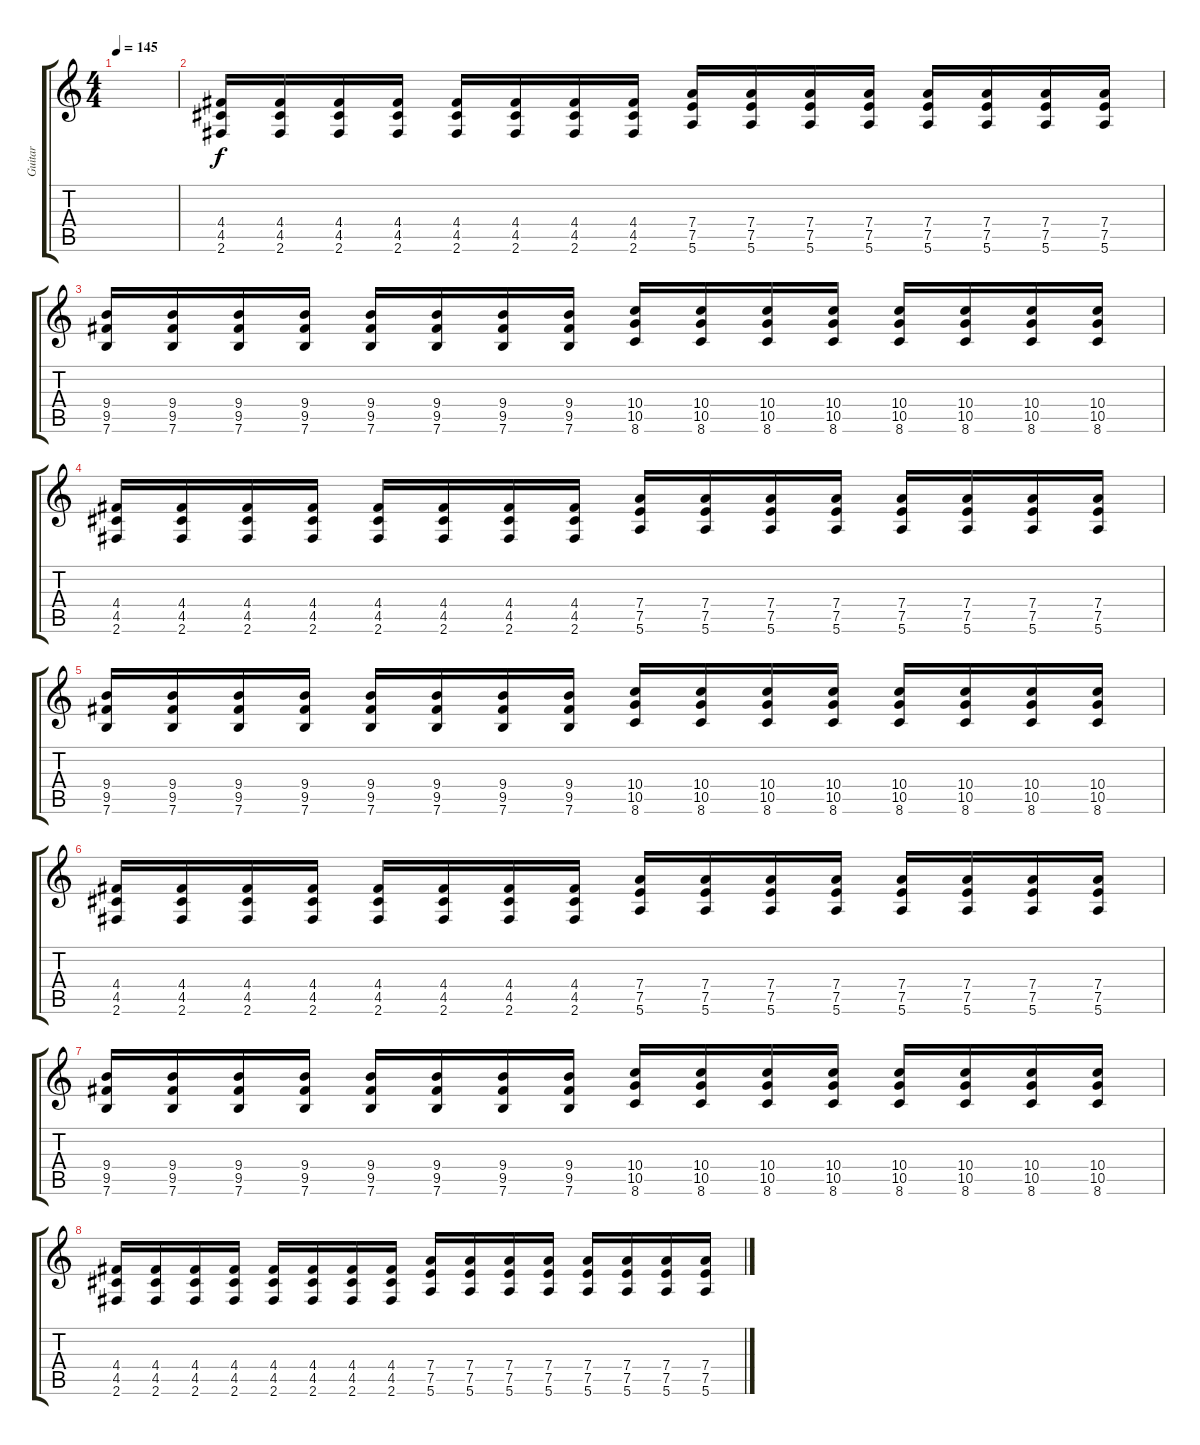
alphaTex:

\track ("Guitar" "Guitar") {instrument overdrivenguitar}
\staff {score tabs}
\tuning (E4 B3 G3 D3 A2 E2) {hide}
\ts (4 4)
\tempo 145
\clef g2
\ks c
|
(4.4 4.5 2.6).16 (4.4 4.5 2.6).16 (4.4 4.5 2.6).16 (4.4 4.5 2.6).16 (4.4 4.5 2.6).16 (4.4 4.5 2.6).16 (4.4 4.5 2.6).16 (4.4 4.5 2.6).16 (7.4 7.5 5.6).16 (7.4 7.5 5.6).16 (7.4 7.5 5.6).16 (7.4 7.5 5.6).16 (7.4 7.5 5.6).16 (7.4 7.5 5.6).16 (7.4 7.5 5.6).16 (7.4 7.5 5.6).16 |
(9.4 9.5 7.6).16 (9.4 9.5 7.6).16 (9.4 9.5 7.6).16 (9.4 9.5 7.6).16 (9.4 9.5 7.6).16 (9.4 9.5 7.6).16 (9.4 9.5 7.6).16 (9.4 9.5 7.6).16 (10.4 10.5 8.6).16 (10.4 10.5 8.6).16 (10.4 10.5 8.6).16 (10.4 10.5 8.6).16 (10.4 10.5 8.6).16 (10.4 10.5 8.6).16 (10.4 10.5 8.6).16 (10.4 10.5 8.6).16 |
(4.4 4.5 2.6).16 (4.4 4.5 2.6).16 (4.4 4.5 2.6).16 (4.4 4.5 2.6).16 (4.4 4.5 2.6).16 (4.4 4.5 2.6).16 (4.4 4.5 2.6).16 (4.4 4.5 2.6).16 (7.4 7.5 5.6).16 (7.4 7.5 5.6).16 (7.4 7.5 5.6).16 (7.4 7.5 5.6).16 (7.4 7.5 5.6).16 (7.4 7.5 5.6).16 (7.4 7.5 5.6).16 (7.4 7.5 5.6).16 |
(9.4 9.5 7.6).16 (9.4 9.5 7.6).16 (9.4 9.5 7.6).16 (9.4 9.5 7.6).16 (9.4 9.5 7.6).16 (9.4 9.5 7.6).16 (9.4 9.5 7.6).16 (9.4 9.5 7.6).16 (10.4 10.5 8.6).16 (10.4 10.5 8.6).16 (10.4 10.5 8.6).16 (10.4 10.5 8.6).16 (10.4 10.5 8.6).16 (10.4 10.5 8.6).16 (10.4 10.5 8.6).16 (10.4 10.5 8.6).16 |
(4.4 4.5 2.6).16 (4.4 4.5 2.6).16 (4.4 4.5 2.6).16 (4.4 4.5 2.6).16 (4.4 4.5 2.6).16 (4.4 4.5 2.6).16 (4.4 4.5 2.6).16 (4.4 4.5 2.6).16 (7.4 7.5 5.6).16 (7.4 7.5 5.6).16 (7.4 7.5 5.6).16 (7.4 7.5 5.6).16 (7.4 7.5 5.6).16 (7.4 7.5 5.6).16 (7.4 7.5 5.6).16 (7.4 7.5 5.6).16 |
(9.4 9.5 7.6).16 (9.4 9.5 7.6).16 (9.4 9.5 7.6).16 (9.4 9.5 7.6).16 (9.4 9.5 7.6).16 (9.4 9.5 7.6).16 (9.4 9.5 7.6).16 (9.4 9.5 7.6).16 (10.4 10.5 8.6).16 (10.4 10.5 8.6).16 (10.4 10.5 8.6).16 (10.4 10.5 8.6).16 (10.4 10.5 8.6).16 (10.4 10.5 8.6).16 (10.4 10.5 8.6).16 (10.4 10.5 8.6).16 |
(4.4 4.5 2.6).16 (4.4 4.5 2.6).16 (4.4 4.5 2.6).16 (4.4 4.5 2.6).16 (4.4 4.5 2.6).16 (4.4 4.5 2.6).16 (4.4 4.5 2.6).16 (4.4 4.5 2.6).16 (7.4 7.5 5.6).16 (7.4 7.5 5.6).16 (7.4 7.5 5.6).16 (7.4 7.5 5.6).16 (7.4 7.5 5.6).16 (7.4 7.5 5.6).16 (7.4 7.5 5.6).16 (7.4 7.5 5.6).16
